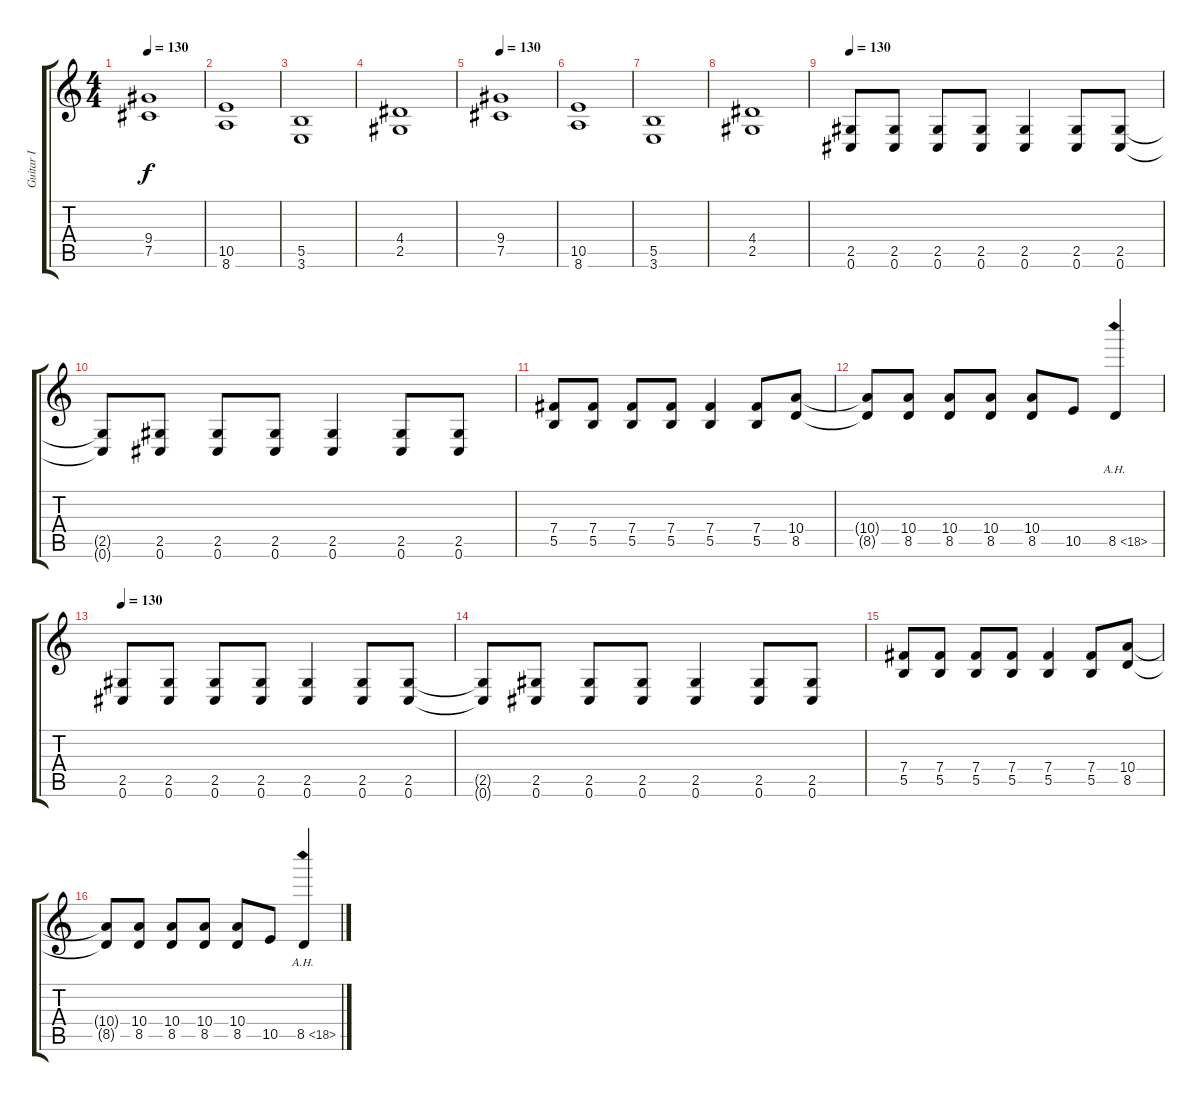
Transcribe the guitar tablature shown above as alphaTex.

\track ("Guitar I" "Guitar I") {mute instrument distortionguitar}
\staff {score tabs}
\tuning (Db4 Ab3 E3 B2 Gb2 Db2) {hide}
\ts (4 4)
\tempo 130
\clef g2
\ks c
(9.4 7.5).1{dy f} |
(10.5 8.6).1 |
(5.5 3.6).1 |
(4.4 2.5).1 |
\tempo 130
(9.4 7.5).1 |
(10.5 8.6).1 |
(5.5 3.6).1 |
(4.4 2.5).1 |
\tempo 140
\tempo 130
(2.5 0.6).8 (2.5 0.6).8 (2.5 0.6).8 (2.5 0.6).8 (2.5 0.6).4 (2.5 0.6).8 (2.5 0.6).8 |
(2.5{t} 0.6{t}).8 (2.5 0.6).8 (2.5 0.6).8 (2.5 0.6).8 (2.5 0.6).4 (2.5 0.6).8 (2.5 0.6).8 |
(7.4 5.5).8 (7.4 5.5).8 (7.4 5.5).8 (7.4 5.5).8 (7.4 5.5).4 (7.4 5.5).8 (10.4 8.5).8 |
(10.4{t} 8.5{t}).8 (10.4 8.5).8 (10.4 8.5).8 (10.4 8.5).8 (10.4 8.5).8 10.5.8 8.5{ah 10}.4 |
\tempo 140
\tempo 130
(2.5 0.6).8 (2.5 0.6).8 (2.5 0.6).8 (2.5 0.6).8 (2.5 0.6).4 (2.5 0.6).8 (2.5 0.6).8 |
(2.5{t} 0.6{t}).8 (2.5 0.6).8 (2.5 0.6).8 (2.5 0.6).8 (2.5 0.6).4 (2.5 0.6).8 (2.5 0.6).8 |
(7.4 5.5).8 (7.4 5.5).8 (7.4 5.5).8 (7.4 5.5).8 (7.4 5.5).4 (7.4 5.5).8 (10.4 8.5).8 |
(10.4{t} 8.5{t}).8 (10.4 8.5).8 (10.4 8.5).8 (10.4 8.5).8 (10.4 8.5).8 10.5.8 8.5{ah 10}.4
